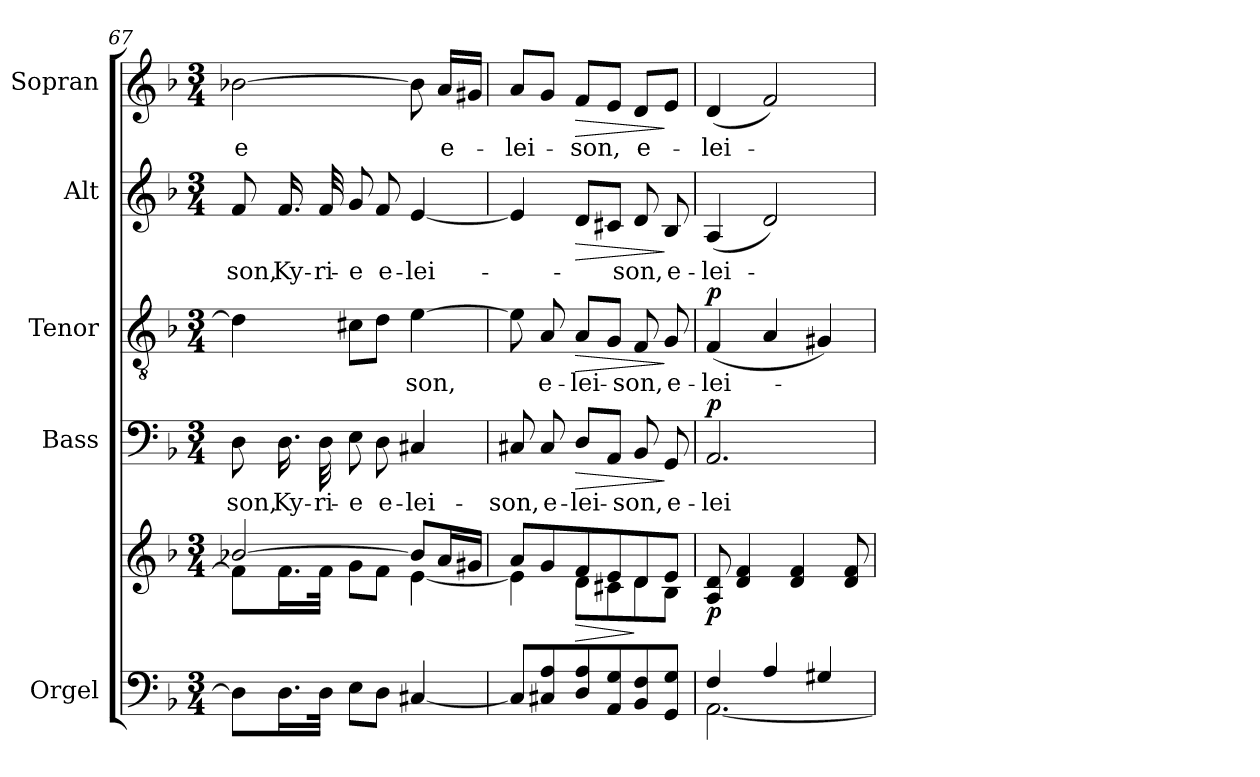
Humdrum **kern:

**kern	**kern	**dynam	**kern	**text	**dynam	**kern	**text	**dynam	**kern	**text	**dynam	**kern	**text	**dynam
*part5	*part5	*part5	*part4	*part4	*part4	*part3	*part3	*part3	*part2	*part2	*part2	*part1	*part1	*part1
*staff6	*staff5	*staff5/6	*staff4	*staff4	*staff4	*staff3	*staff3	*staff3	*staff2	*staff2	*staff2	*staff1	*staff1	*staff1
*I"Orgel	*	*	*I"Bass	*	*	*I"Tenor	*	*	*I"Alt	*	*	*I"Sopran	*	*
*I'Org.	*	*	*I'B	*	*	*I'T	*	*	*I'A	*	*	*I'S	*	*
*clefF4	*clefG2	*	*clefF4	*	*	*clefGv2	*	*	*clefG2	*	*	*clefG2	*	*
*k[b-]	*k[b-]	*	*k[b-]	*	*	*k[b-]	*	*	*k[b-]	*	*	*k[b-]	*	*
*F:	*F:	*	*F:	*	*	*F:	*	*	*F:	*	*	*F:	*	*
*M3/4	*M3/4	*	*M3/4	*	*	*M3/4	*	*	*M3/4	*	*	*M3/4	*	*
=67	=67	=67	=67	=67	=67	=67	=67	=67	=67	=67	=67	=67	=67	=67
*	*^	*	*	*	*	*	*	*	*	*	*	*	*	*
!	!	!	!	!	!LO:LY:b	!	!	!	!	!	!LO:LY:b	!	!	!LO:LY:b	!
8D\L]	[>2b-X/	8f\L]	.	8D\	-son,	.	4d\]	.	.	8f/	-son,	.	[2b-X\	-e	.
!	!	!	!	!	!LO:LY:b	!	!	!	!	!	!LO:LY:b	!	!	!	!
16.D\L	.	16.f\L	.	16.D\	Ky-	.	.	.	.	16.f/	Ky-	.	.	.	.
!	!	!	!	!	!LO:LY:b	!	!	!	!	!	!LO:LY:b	!	!	!	!
32D\JJk	.	32f\JJk	.	32D\	-ri-	.	.	.	.	32f/	-ri-	.	.	.	.
!	!	!	!	!	!LO:LY:b	!	!	!	!	!	!LO:LY:b	!	!	!	!
8E\L	.	8g\L	.	8E\	-e	.	8c#X\L	.	.	8g/	-e	.	.	.	.
!	!	!	!	!	!LO:LY:b	!	!	!	!	!	!LO:LY:b	!	!	!	!
8D\J	.	8f\J	.	8D\	e-	.	8d\J	.	.	8f/	e-	.	.	.	.
!	!	!	!	!	!LO:LY:b	!	!	!LO:LY:b	!	!	!LO:LY:b	!	!	!	!
[4C#X/	8b-/L]	[<4e\	.	4C#X/	-lei-	.	[4e\	-son,	.	[4e/	-lei-	.	8b-\]	.	.
!	!	!	!	!	!	!	!	!	!	!	!	!	!	!LO:LY:b	!
.	16a/L	.	.	.	.	.	.	.	.	.	.	.	16a/LL	e-	.
.	16g#X/JJ	.	.	.	.	.	.	.	.	.	.	.	16g#X/JJ	.	.
=68	=68	=68	=68	=68	=68	=68	=68	=68	=68	=68	=68	=68	=68	=68	=68
!	!	!	!	!	!LO:LY:b	!	!	!	!	!	!	!	!	!LO:LY:b	!
8C#/L]	8a/L	4e\]	.	8C#X/	-son,	.	8e\]	.	.	4e/]	.	.	8a/L	-lei-	.
!	!	!	!	!	!LO:LY:b	!	!	!LO:LY:b	!	!	!	!	!	!	!
8C#X/ 8A/	8g/	.	.	8C#/	e-	.	8A/	e-	.	.	.	.	8g/J	.	.
!	!	!	!LO:HP:b	!	!LO:LY:b	!LO:HP:b	!	!LO:LY:b	!LO:HP:b	!	!	!LO:HP:b	!	!LO:LY:b	!LO:HP:b
8D/ 8A/	8f/	8d\L	>	8D/L	-lei-	>	8A/L	-lei-	>	8d/L	.	>	8f/L	-son,	>
8AA/ 8G/	8e/	8c#X\	.	8AA/J	.	.	8G/J	.	.	8c#X/J	.	.	8e/J	.	.
!	!	!	!	!	!LO:LY:b	!	!	!LO:LY:b	!	!	!LO:LY:b	!	!	!LO:LY:b	!
8BB-/ 8F/	8d/	8d\	]	8BB-/	-son,	.	8F/	-son,	.	8d/	-son,	.	8d/L	e-	.
!	!	!	!	!	!LO:LY:b	!	!	!LO:LY:b	!	!	!LO:LY:b	!	!	!	!
8GG/ 8G/J	8e/J	8B-\J	.	8GG/	e-	]	8G/	e-	]	8B-/	e-	]	8e/J	.	]
=69	=69	=69	=69	=69	=69	=69	=69	=69	=69	=69	=69	=69	=69	=69	=69
*^	*	*	*	*	*	*	*	*	*	*	*	*	*	*	*
!	!	!	!	!LO:DY:b	!	!LO:LY:b	!LO:DY:a	!	!LO:LY:b	!LO:DY:a	!	!LO:LY:b	!	!	!LO:LY:b	!
*	*	*v	*v	*	*	*	*	*	*	*	*	*	*	*	*	*
4F/	[<2.AA\	8A/ 8d/	p	2.AA/	-lei-	p	(<4F/	-lei-	p	(<4A/	-lei-	.	(<4d/	-lei-	.
.	.	4d/ 4f/	.	.	.	.	.	.	.	.	.	.	.	.	.
4A/	.	.	.	.	.	.	4A/	.	.	2d/)	.	.	2f/)	.	.
.	.	4d/ 4f/	.	.	.	.	.	.	.	.	.	.	.	.	.
4G#X/	.	.	.	.	.	.	4G#X/)	.	.	.	.	.	.	.	.
.	.	8d/ 8f/	.	.	.	.	.	.	.	.	.	.	.	.	.
*v	*v	*	*	*	*	*	*	*	*	*	*	*	*	*	*
=	=	=	=	=	=	=	=	=	=	=	=	=	=	=
*-	*-	*-	*-	*-	*-	*-	*-	*-	*-	*-	*-	*-	*-	*-
